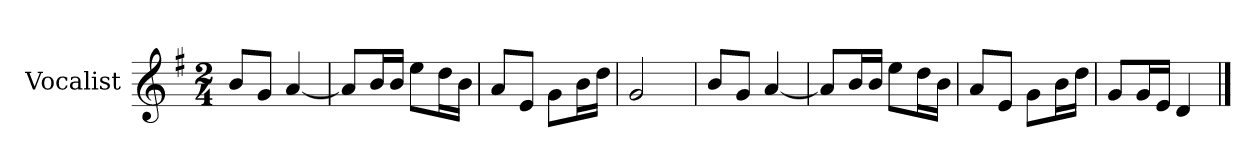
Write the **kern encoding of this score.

**kern
*part1
*staff1
*I"Vocalist
*k[f#]
*G:
*M2/4
=
8bL
8gJ
[4a
=1
8aL]
16bL
16bJJ
8eeL
16ddL
16bJJ
=2
8aL
8eJ
8gL
16bL
16ddJJ
=3
2g
=4
8bL
8gJ
[4a
=5
8aL]
16bL
16bJJ
8eeL
16ddL
16bJJ
=6
8aL
8eJ
8gL
16bL
16ddJJ
=7
8gL
16gL
16eJJ
4d
==
*-
